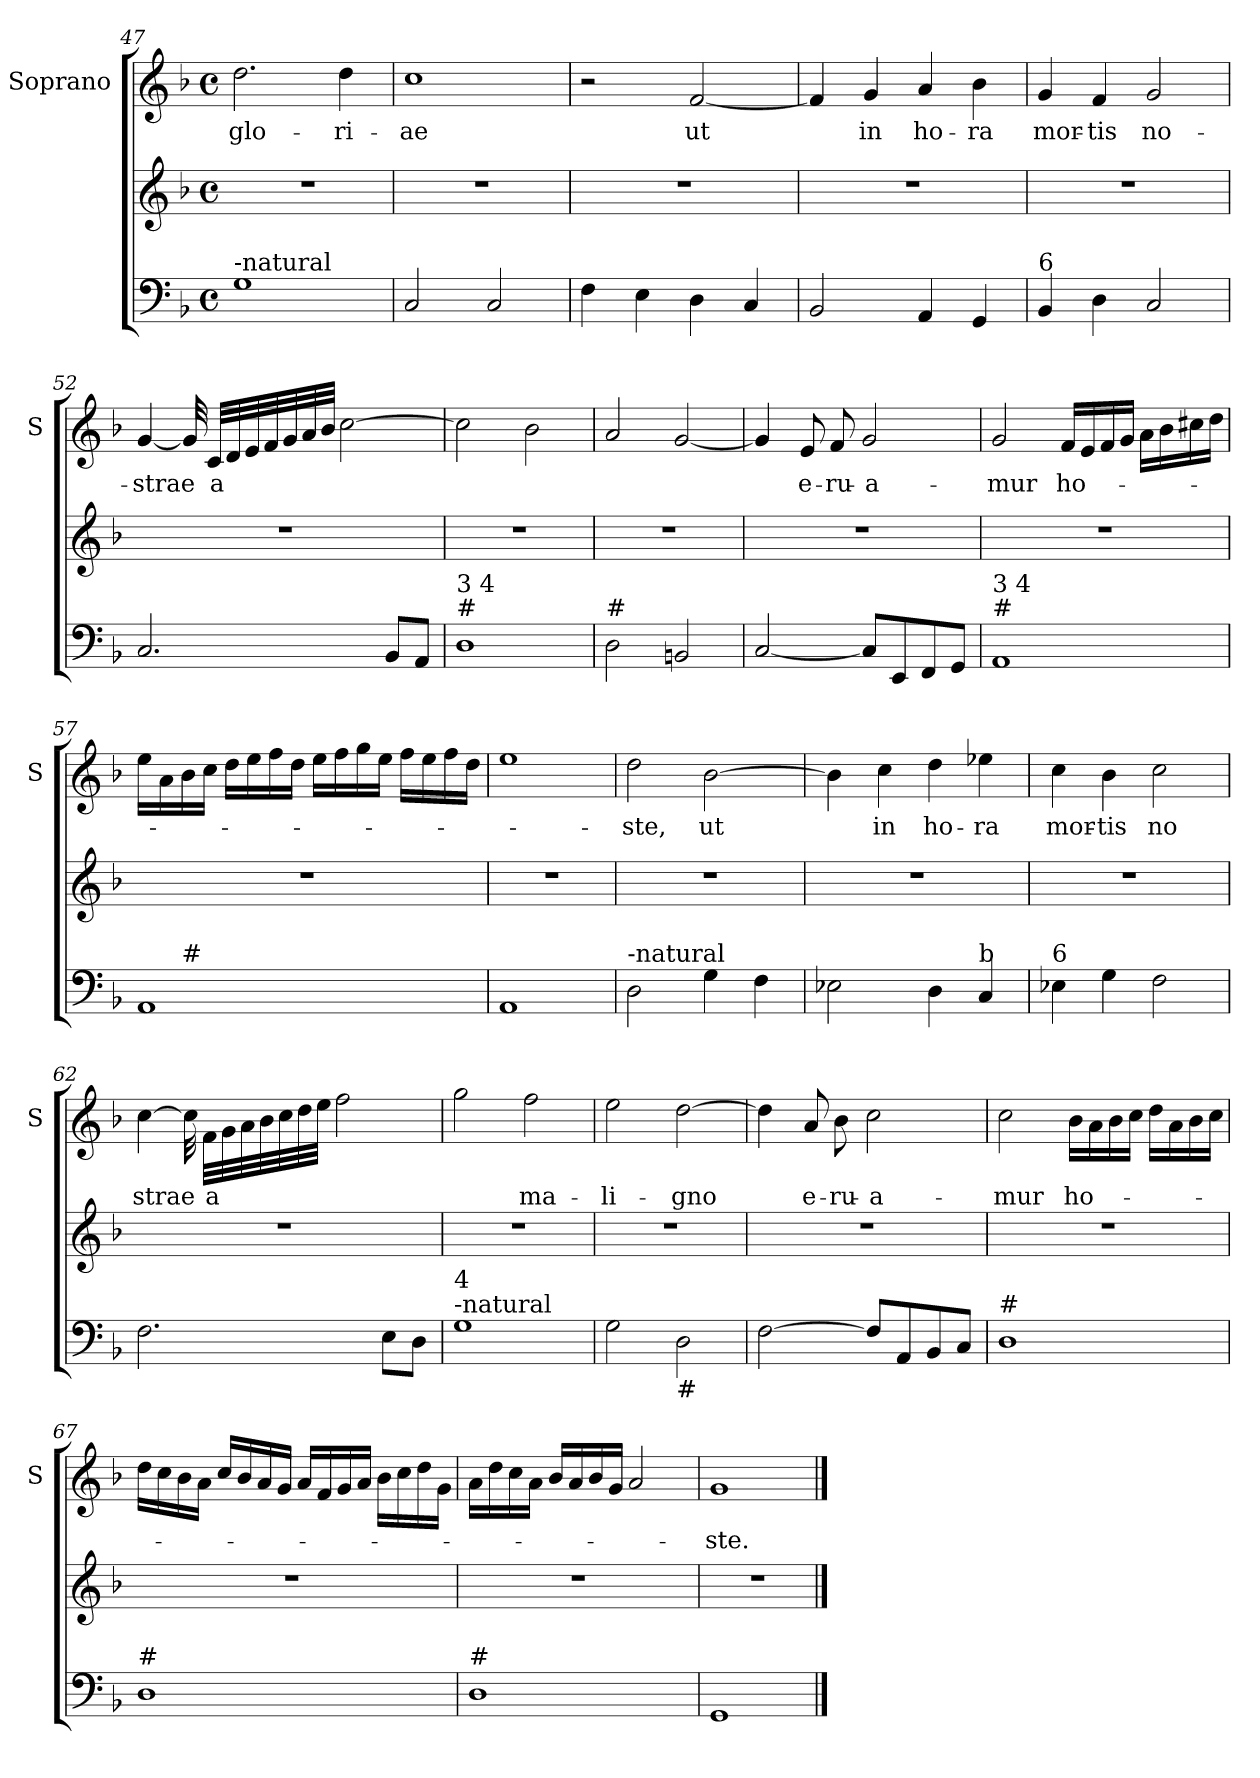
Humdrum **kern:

**kern	**kern	**kern	**text
*part2	*part2	*part1	*part1
*staff3	*staff2	*staff1	*staff1
*	*	*I"Soprano	*
*	*	*I'S	*
*clefF4	*clefG2	*clefG2	*
*k[b-]	*k[b-]	*k[b-]	*
*F:	*F:	*F:	*
*M4/4	*M4/4	*M4/4	*
*met(c)	*met(c)	*met(c)	*
=47	=47	=47	=47
!LO:TX:a:t=-natural	!	!	!
!	!	!	!LO:LY:b
1G	1r	2.dd\	glo-
!	!	!	!LO:LY:b
.	.	4dd\	-ri-
=48	=48	=48	=48
!	!	!	!LO:LY:b
2C/	1r	1cc	-ae
2C/	.	.	.
!!LO:LB:g=z
=49	=49	=49	=49
4F\	1r	2r	.
4E\	.	.	.
!	!	!	!LO:LY:b
4D\	.	[2f/	ut
4C/	.	.	.
=50	=50	=50	=50
2BB-/	1r	4f/]	.
!	!	!	!LO:LY:b
.	.	4g/	in
!	!	!	!LO:LY:b
4AA/	.	4a/	ho-
!	!	!	!LO:LY:b
4GG/	.	4b-\	-ra
=51	=51	=51	=51
!LO:TX:a:t=6	!	!	!
!	!	!	!LO:LY:b
4BB-/	1r	4g/	mor-
!	!	!	!LO:LY:b
4D\	.	4f/	-tis
!	!	!	!LO:LY:b
2C/	.	2g/	no-
=52	=52	=52	=52
!	!	!	!LO:LY:b
2.C/	1r	[4g/	-strae
.	.	32g/]	.
!	!	!	!LO:LY:b
.	.	32c/LLL	a
.	.	32d/	.
.	.	32e/	.
.	.	32f/	.
.	.	32g/	.
.	.	32a/	.
.	.	32b-/JJJ	.
.	.	[2cc\	.
8BB-/L	.	.	.
8AA/J	.	.	.
=53	=53	=53	=53
!LO:TX:a:t=#	!	!	!
!LO:TX:a:t=3 4	!	!	!
1D	1r	2cc\]	.
.	.	2b-\	.
!!LO:PB:g=z
=54	=54	=54	=54
!LO:TX:a:t=#	!	!	!
2D\	1r	2a/	.
2BBn/	.	[2g/	.
=55	=55	=55	=55
[2C/	1r	4g/]	.
!	!	!	!LO:LY:b
.	.	8e/	e-
!	!	!	!LO:LY:b
.	.	8f/	-ru-
!	!	!	!LO:LY:b
8C/L]	.	2g/	-a-
8EE/	.	.	.
8FF/	.	.	.
8GG/J	.	.	.
=56	=56	=56	=56
!LO:TX:a:t=#	!	!	!
!LO:TX:a:t=3 4	!	!	!
!	!	!	!LO:LY:b
1AA	1r	2g/	-mur
!	!	!	!LO:LY:b
.	.	16f/LL	ho-
.	.	16e/	.
.	.	16f/	.
.	.	16g/JJ	.
.	.	16a\LL	.
.	.	16b-\	.
.	.	16cc#X\	.
.	.	16dd\JJ	.
=57	=57	=57	=57
*^	*	*	*
1AA	8ryy	1r	16ee\LL	.
.	.	.	16a\	.
!	!LO:TX:a:t=#	!	!	!
.	2..ryy	.	16b-\	.
.	.	.	16cc\JJ	.
.	.	.	16dd\LL	.
.	.	.	16ee\	.
.	.	.	16ff\	.
.	.	.	16dd\JJ	.
.	.	.	16ee\LL	.
.	.	.	16ff\	.
.	.	.	16gg\	.
.	.	.	16ee\JJ	.
.	.	.	16ff\LL	.
.	.	.	16ee\	.
.	.	.	16ff\	.
.	.	.	16dd\JJ	.
!!LO:LB:g=z
=58	=58	=58	=58	=58
!LO:TX:a:t=#	!	!	!	!
!LO:TX:a:t=3 4 3	!	!	!	!
*v	*v	*	*	*
1AA	1r	1ee	.
=59	=59	=59	=59
!LO:TX:a:t=-natural	!	!	!
!	!	!	!LO:LY:b
2D\	1r	2dd\	-ste,
!	!	!	!LO:LY:b
4G\	.	[2b-\	ut
4F\	.	.	.
=60	=60	=60	=60
2E-X\	1r	4b-\]	.
!	!	!	!LO:LY:b
.	.	4cc\	in
!	!	!	!LO:LY:b
4D\	.	4dd\	ho-
!LO:TX:a:t=b	!	!	!
!	!	!	!LO:LY:b
4C/	.	4ee-X\	-ra
=61	=61	=61	=61
!LO:TX:a:t=6	!	!	!
!	!	!	!LO:LY:b
4E-X\	1r	4cc\	mor-
!	!	!	!LO:LY:b
4G\	.	4b-\	-tis
!	!	!	!LO:LY:b
2F\	.	2cc\	no
=62	=62	=62	=62
!	!	!	!LO:LY:b
2.F\	1r	[4cc\	strae
.	.	32cc\]	.
!	!	!	!LO:LY:b
.	.	32f\LLL	a
.	.	32g\	.
.	.	32a\	.
.	.	32b-\	.
.	.	32cc\	.
.	.	32dd\	.
.	.	32ee\JJJ	.
.	.	2ff\	.
8E\L	.	.	.
8D\J	.	.	.
!!LO:LB:g=z
=63	=63	=63	=63
!LO:TX:a:t=-natural	!	!	!
!LO:TX:a:t=4	!	!	!
1G	1r	2gg\	.
!	!	!	!LO:LY:b
.	.	2ff\	ma-
=64	=64	=64	=64
!	!	!	!LO:LY:b
2G\	1r	2ee\	-li-
!LO:TX:b:t=#	!	!	!
!	!	!	!LO:LY:b
2D\	.	[2dd\	-gno
=65	=65	=65	=65
[2F\	1r	4dd\]	.
!	!	!	!LO:LY:b
.	.	8a/	e-
!	!	!	!LO:LY:b
.	.	8b-\	-ru-
!	!	!	!LO:LY:b
8F/L]	.	2cc\	-a-
8AA/	.	.	.
8BB-/	.	.	.
8C/J	.	.	.
=66	=66	=66	=66
!LO:TX:a:t=#	!	!	!
!	!	!	!LO:LY:b
1D	1r	2cc\	-mur
!	!	!	!LO:LY:b
.	.	16b-\LL	ho-
.	.	16a\	.
.	.	16b-\	.
.	.	16cc\JJ	.
.	.	16dd\LL	.
.	.	16a\	.
.	.	16b-\	.
.	.	16cc\JJ	.
!!LO:LB:g=z
=67	=67	=67	=67
!LO:TX:a:t=#	!	!	!
1D	1r	16dd\LL	.
.	.	16cc\	.
.	.	16b-\	.
.	.	16a\JJ	.
.	.	16cc/LL	.
.	.	16b-/	.
.	.	16a/	.
.	.	16g/JJ	.
.	.	16a/LL	.
.	.	16f/	.
.	.	16g/	.
.	.	16a/JJ	.
.	.	16b-\LL	.
.	.	16cc\	.
.	.	16dd\	.
.	.	16g\JJ	.
=68	=68	=68	=68
!LO:TX:a:t=#	!	!	!
1D	1r	16a\LL	.
.	.	16dd\	.
.	.	16cc\	.
.	.	16a\JJ	.
.	.	16b-/LL	.
.	.	16a/	.
.	.	16b-/	.
.	.	16g/JJ	.
.	.	2a/	.
=69	=69	=69	=69
!	!	!	!LO:LY:b
1GG	1r	1g	-ste.
==	==	==	==
*-	*-	*-	*-
